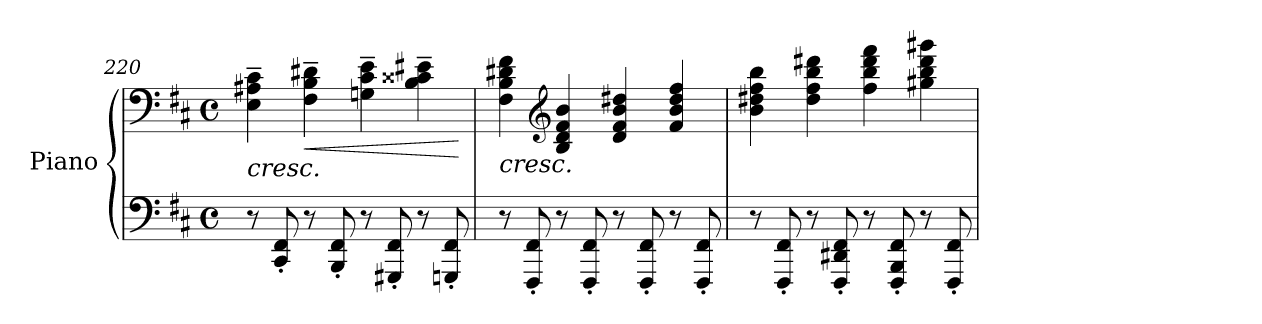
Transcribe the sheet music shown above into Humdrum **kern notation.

**kern	**kern	**dynam
*part1	*part1	*part1
*staff2	*staff1	*staff1/2
*I"Piano	*	*
*I'Pno	*	*
*clefF4	*clefF4	*
*k[f#c#]	*k[f#c#]	*
*M4/4	*M4/4	*
*met(c)	*met(c)	*
=220	=220	=220
!	!	!LO:HP:b
8r	4E\~ 4A#X\~ 4c#\~	<
8CC#/' 8FF#/'	.	.
!	!	!LO:HP:b
8r	4F#\~ 4B\~ 4d#X\~	<
8BBB/' 8FF#/'	.	.
8r	4Gn\~ 4c#\~ 4e\~	.
8GGG#X/' 8FF#/'	.	.
8r	4B\~ 4c##X\~ 4e#X\~	.
8GGGn/' 8FF#/'	.	.
.	.	[
!!LO:LB:g=z
=221	=221	=221
!	!LO:TX:b:i:t=cresc.	!
8r	4F#\ 4B\ 4d#X\ 4f#\	.
8FFF#/' 8FF#/'	.	.
*	*clefG2	*
8r	4B/ 4d#/ 4f#/ 4b/	.
8FFF#/' 8FF#/'	.	.
8r	4d#/ 4f#/ 4b/ 4dd#X/	.
8FFF#/' 8FF#/'	.	.
8r	4f#/ 4b/ 4dd#/ 4ff#/	.
8FFF#/' 8FF#/'	.	.
=222	=222	=222
8r	4b\ 4dd#X\ 4ff#\ 4bb\	.
8FFF#/' 8FF#/'	.	.
8r	4dd#\ 4ff#\ 4bb\ 4ddd#X\	.
8FFF#/' 8DD#X/' 8FF#/'	.	.
8r	4ff#\ 4bb\ 4ddd#\ 4fff#\	.
8FFF#/' 8BBB/' 8FF#/'	.	.
8r	4gg#X\ 4bb\ 4ddd#\ 4ggg#X\	.
8FFF#/' 8FF#/'	.	.
.	.	[
=	=	=
*-	*-	*-
